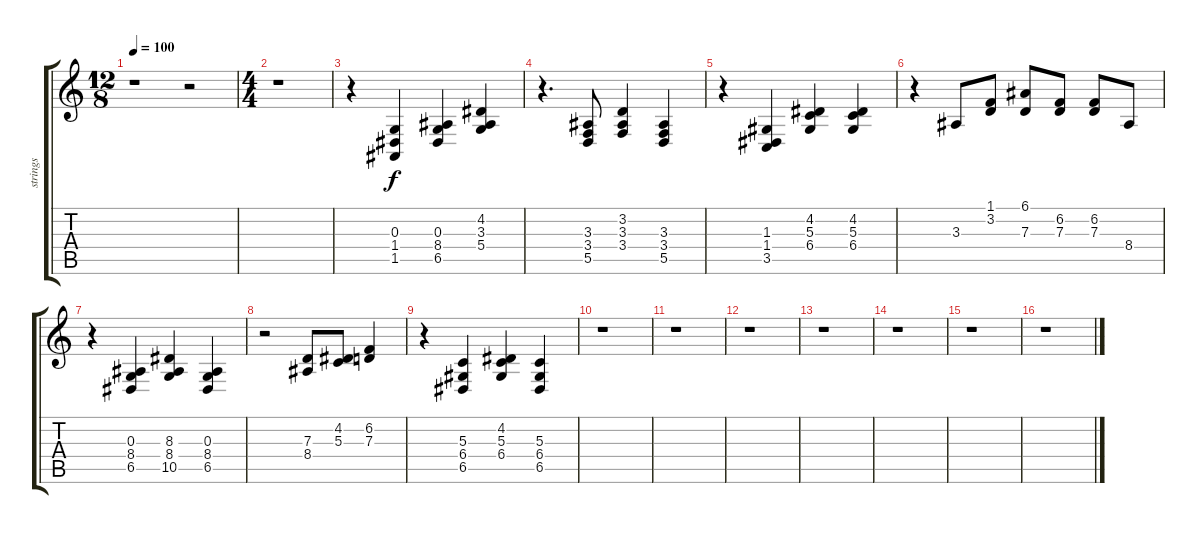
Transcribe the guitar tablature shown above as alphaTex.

\track ("strings" "strings") {instrument stringensemble1}
\staff {score tabs}
\tuning (E4 B3 G3 D3 A2 E2) {hide}
\ts (12 8)
\tempo 100
\clef g2
\ks c
r.1{dy f} r.2 |
\ts (4 4)
r.1 |
r.4 (0.3 1.4 1.5).4 (0.3 8.4 6.5).4 (4.2 3.3 5.4).4 |
r.4{d} (3.3 3.4 5.5).8 (3.2 3.3 3.4).4 (3.3 3.4 5.5).4 |
r.4 (1.3 1.4 3.5).4 (4.2 5.3 6.4).4 (4.2 5.3 6.4).4 |
r.4 3.3.8 (1.1 3.2).8 (6.1 7.3).8 (6.2 7.3).8 (6.2 7.3).8 8.4.8 |
r.4 (0.3 8.4 6.5).4 (8.3 8.4 10.5).4 (0.3 8.4 6.5).4 |
r.2 (7.3 8.4).8 (4.2 5.3).8 (6.2 7.3).4 |
r.4 (5.3 6.4 6.5).4 (4.2 5.3 6.4).4 (5.3 6.4 6.5).4 |
r.1 |
r.1 |
r.1 |
r.1 |
r.1 |
r.1 |
r.1
